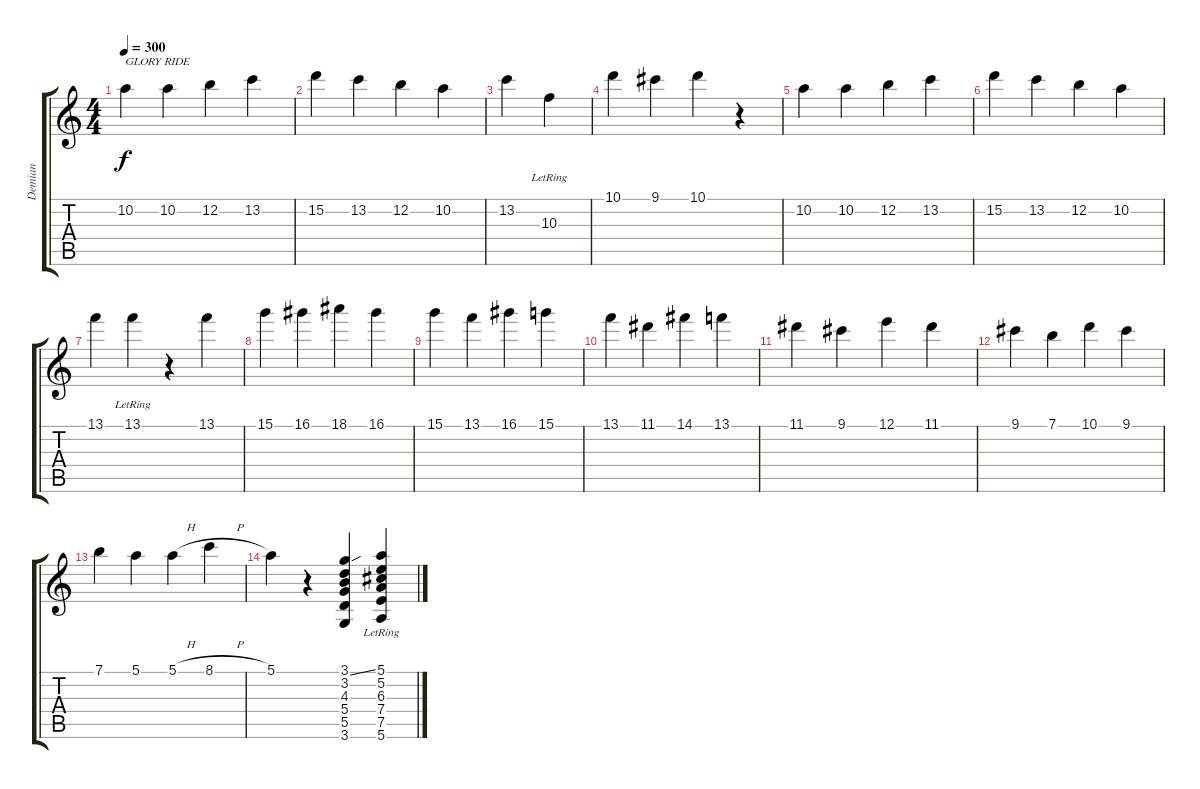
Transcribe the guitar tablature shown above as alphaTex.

\track ("Demian " "Demian ") {instrument overdrivenguitar}
\staff {score tabs}
\tuning (E4 B3 G3 D3 A2 E2) {hide}
\ts (4 4)
\tempo 300
\clef g2
\ks c
10.2.4{txt "GLORY RIDE" dy f instrument overdrivenguitar} 10.2.4 12.2.4 13.2.4 |
15.2.4 13.2.4 12.2.4 10.2.4 |
13.2.4 10.3{lr}.4 |
10.1.4 9.1.4 10.1.4 r.4 |
10.2.4 10.2.4 12.2.4 13.2.4 |
15.2.4 13.2.4 12.2.4 10.2.4 |
13.1.4 13.1{lr}.4 r.4 13.1.4 |
15.1.4 16.1.4 18.1.4 16.1.4 |
15.1.4 13.1.4 16.1.4 15.1.4 |
13.1.4 11.1.4 14.1.4 13.1.4 |
11.1.4 9.1.4 12.1.4 11.1.4 |
9.1.4 7.1.4 10.1.4 9.1.4 |
7.1.4 5.1.4 5.1{h}.4 8.1{h}.4 |
5.1.4 r.4 (3.1{ss} 3.2 4.3 5.4 5.5 3.6).4 (5.1{lr} 5.2 6.3 7.4 7.5 5.6{lr}).4
